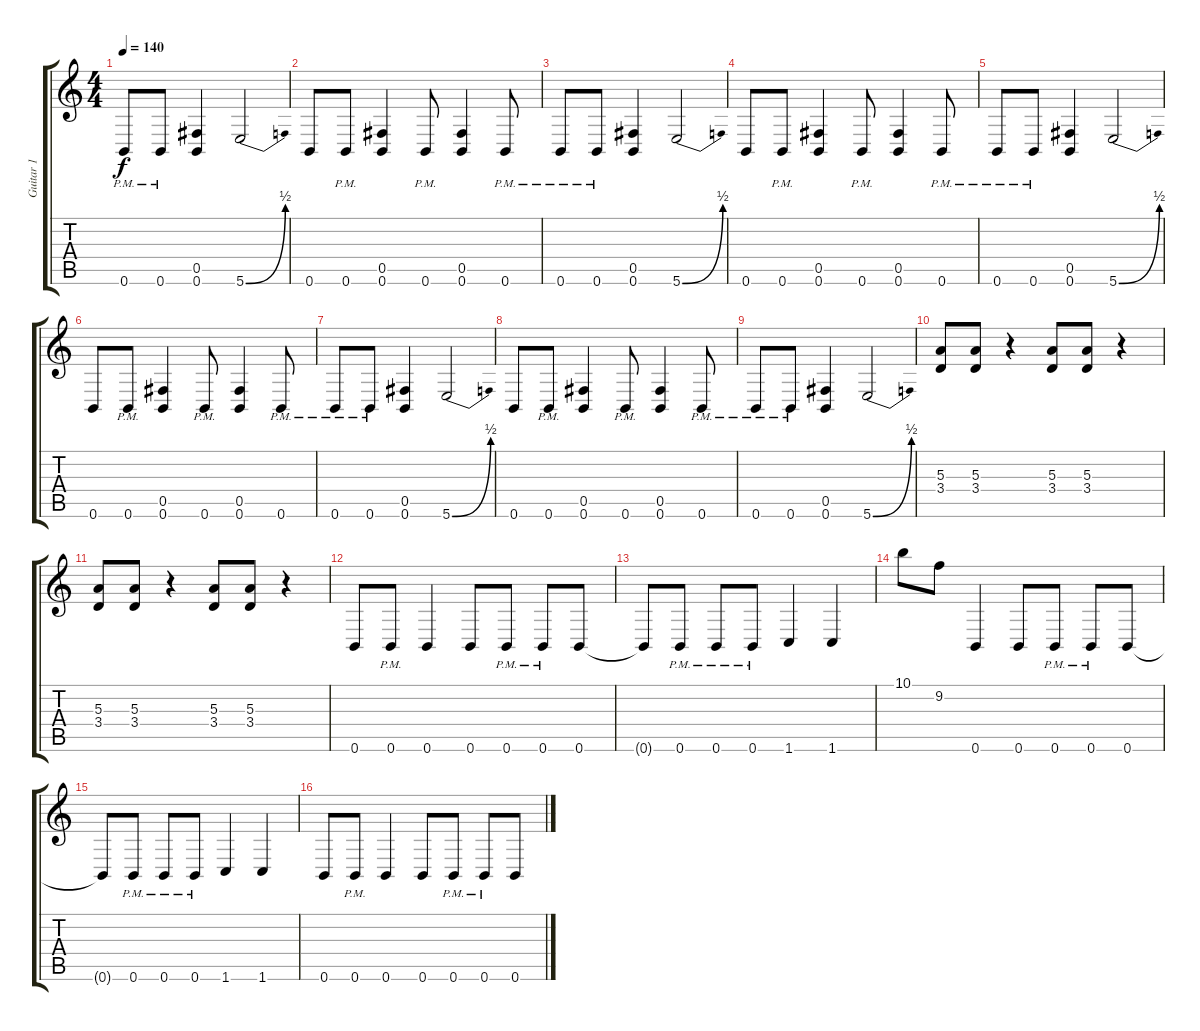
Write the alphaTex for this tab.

\track ("Guitar 1" "Guitar 1") {instrument distortionguitar}
\staff {score tabs}
\tuning (Db4 Ab3 E3 B2 Gb2 B1) {hide}
\ts (4 4)
\tempo 140
\clef g2
\ks c
0.6{pm}.8{dy f} 0.6{pm}.8 (0.5 0.6).4 5.6{be (bend 0 0 60 2)}.2 |
0.6.8 0.6{pm}.8 (0.5 0.6).4 0.6{pm}.8 (0.5 0.6).4 0.6{pm}.8 |
0.6{pm}.8 0.6{pm}.8 (0.5 0.6).4 5.6{be (bend 0 0 60 2)}.2 |
0.6.8 0.6{pm}.8 (0.5 0.6).4 0.6{pm}.8 (0.5 0.6).4 0.6{pm}.8 |
0.6{pm}.8 0.6{pm}.8 (0.5 0.6).4 5.6{be (bend 0 0 60 2)}.2 |
0.6.8 0.6{pm}.8 (0.5 0.6).4 0.6{pm}.8 (0.5 0.6).4 0.6{pm}.8 |
0.6{pm}.8 0.6{pm}.8 (0.5 0.6).4 5.6{be (bend 0 0 60 2)}.2 |
0.6.8 0.6{pm}.8 (0.5 0.6).4 0.6{pm}.8 (0.5 0.6).4 0.6{pm}.8 |
0.6{pm}.8 0.6{pm}.8 (0.5 0.6).4 5.6{be (bend 0 0 60 2)}.2 |
(5.3 3.4).8 (5.3 3.4).8 r.4 (5.3 3.4).8 (5.3 3.4).8 r.4 |
(5.3 3.4).8 (5.3 3.4).8 r.4 (5.3 3.4).8 (5.3 3.4).8 r.4 |
0.6.8 0.6{pm}.8 0.6.4 0.6.8 0.6{pm}.8 0.6{pm}.8 0.6.8 |
0.6{t}.8 0.6{pm}.8 0.6{pm}.8 0.6{pm}.8 1.6.4 1.6.4 |
10.1.8 9.2.8 0.6.4 0.6.8 0.6{pm}.8 0.6{pm}.8 0.6.8 |
0.6{t}.8 0.6{pm}.8 0.6{pm}.8 0.6{pm}.8 1.6.4 1.6.4 |
0.6.8 0.6{pm}.8 0.6.4 0.6.8 0.6{pm}.8 0.6{pm}.8 0.6.8
